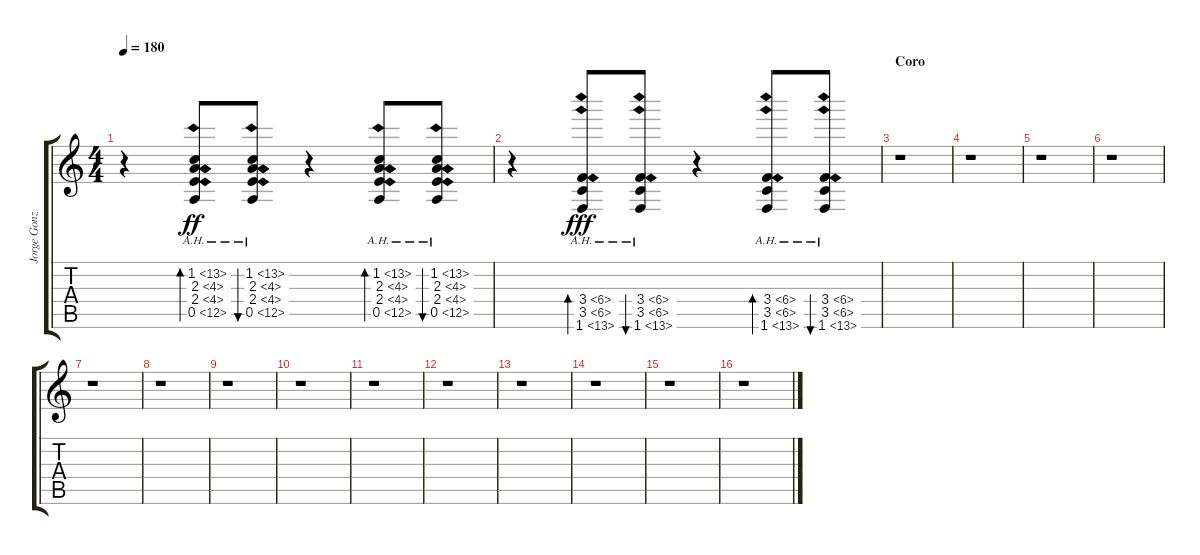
\track ("Jorge González (Charango)" "Jorge Gonz") {instrument acousticguitarnylon}
\staff {score tabs}
\tuning (E4 B3 G3 D3 A2 E2) {hide}
\ts (4 4)
\tempo 180
\clef g2
\ks c
r.4{dy fff} (1.2{ah 12} 2.3{ah 2} 2.4{ah 2} 0.5{ah 12}).8{bd 240 dy ff} (1.2{ah 12} 2.3{ah 2} 2.4{ah 2} 0.5{ah 12}).8{bu 240} r.4 (1.2{ah 12} 2.3{ah 2} 2.4{ah 2} 0.5{ah 12}).8{bd 240} (1.2{ah 12} 2.3{ah 2} 2.4{ah 2} 0.5{ah 12}).8{bu 240} |
r.4 (3.4{ah 3} 3.5{ah 3} 1.6{ah 12}).8{bd 240 dy fff} (3.4{ah 3} 3.5{ah 3} 1.6{ah 12}).8{bu 240} r.4 (3.4{ah 3} 3.5{ah 3} 1.6{ah 12}).8{bd 240} (3.4{ah 3} 3.5{ah 3} 1.6{ah 12}).8{bu 240} |
\section ("" "Coro")
r.1 |
r.1 |
r.1 |
r.1 |
r.1 |
r.1 |
r.1 |
r.1 |
r.1 |
r.1 |
r.1 |
r.1 |
r.1 |
r.1
